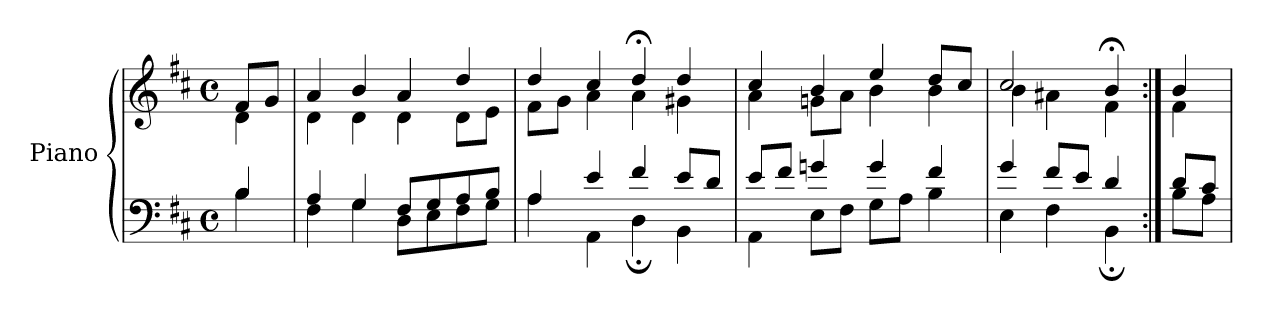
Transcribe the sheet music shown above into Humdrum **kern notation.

**kern	**kern
*part1	*part1
*staff2	*staff1
*I"Piano	*
*I'Pno	*
*clefF4	*clefG2
*k[f#c#]	*k[f#c#]
*M4/4	*M4/4
*met(c)	*met(c)
=1	=1
*^	*^
4B/	4B\	8f#/L	4d\
.	.	8g/J	.
=2	=2	=2	=2
4A/	4F#\	4a/	4d\
4G/	4G\	4b/	4d\
8F#/L	8D\L	4a/	4d\
8G/	8E\	.	.
8A/	8F#\	4dd/	8d\L
8B/J	8G\J	.	8e\J
=3	=3	=3	=3
4A/	4A\	4dd/	8f#\L
.	.	.	8g\J
4e/	4AA\	4cc#/	4a\
4f#/	4D;\	4dd;</	4a\
8e/L	4BB\	4dd/	4g#X\
8d/J	.	.	.
=4	=4	=4	=4
8e/L	4AA\	4cc#/	4a\
8f#/J	.	.	.
4gn/	8E\L	4b/	8gn\L
.	8F#\J	.	8a\J
4g/	8G\L	4ee/	4b\
.	8A\J	.	.
4f#/	4B\	8dd/L	4b\
.	.	8cc#/J	.
=5	=5	=5	=5
4g/	4E\	2cc#/	4b\
8f#/L	4F#\	.	4a#X\
8e/J	.	.	.
4d/	4BB;\	4b;</	4f#\
=6:|!	=6:|!	=6:|!	=6:|!
8d/L	8B\L	4b/	4f#\
8c#/J	8A\J	.	.
*v	*v	*	*
*	*v	*v
=	=
*-	*-
